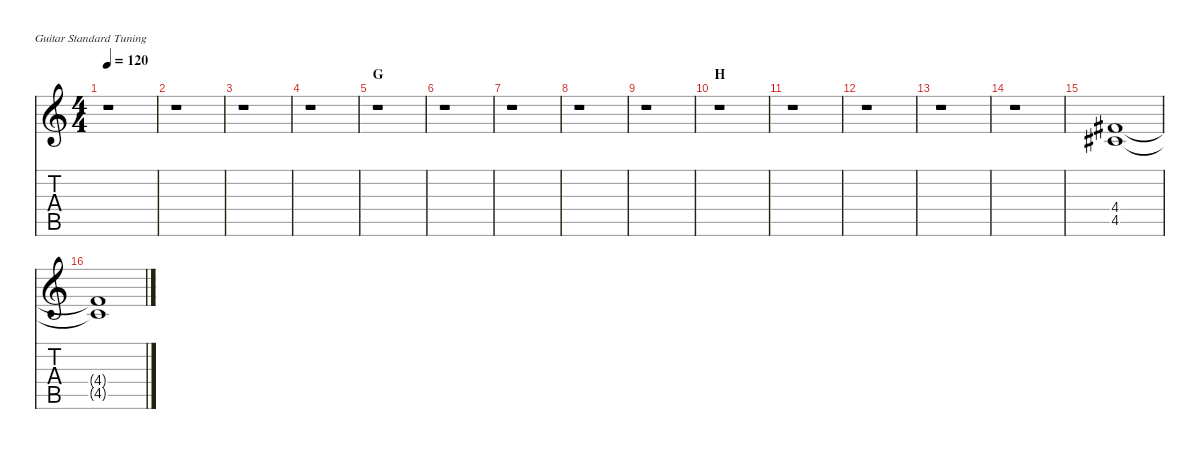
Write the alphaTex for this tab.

\defaultSystemsLayout 4
\hideDynamics
\bracketExtendMode nobrackets
\singleTrackTrackNamePolicy hidden
\multiTrackTrackNamePolicy hidden
\otherSystemsTrackNameOrientation horizontal
\track ("Guitar 2 (Ray White)" "el.guit.") {instrument electricguitarclean}
\staff {score tabs}
\tuning (E4 B3 G3 D3 A2 E2)
\ts (4 4)
\tempo 120
\clef g2
\ks c
r.1{dy f beam Down} |
r.1{beam Down} |
r.1{beam Down} |
r.1{beam Down} |
\section ("" "G")
r.1{beam Down} |
r.1{beam Down} |
r.1{beam Down} |
r.1{beam Down} |
r.1{beam Down} |
\section ("" "H")
r.1{beam Down} |
r.1{beam Down} |
r.1{beam Down} |
r.1{beam Down} |
r.1{beam Down} |
(4.4{acc #} 4.5{acc #}).1{dy fff beam Up} |
(4.4{t acc #} 4.5{t acc #}).1{dy f beam Up}
